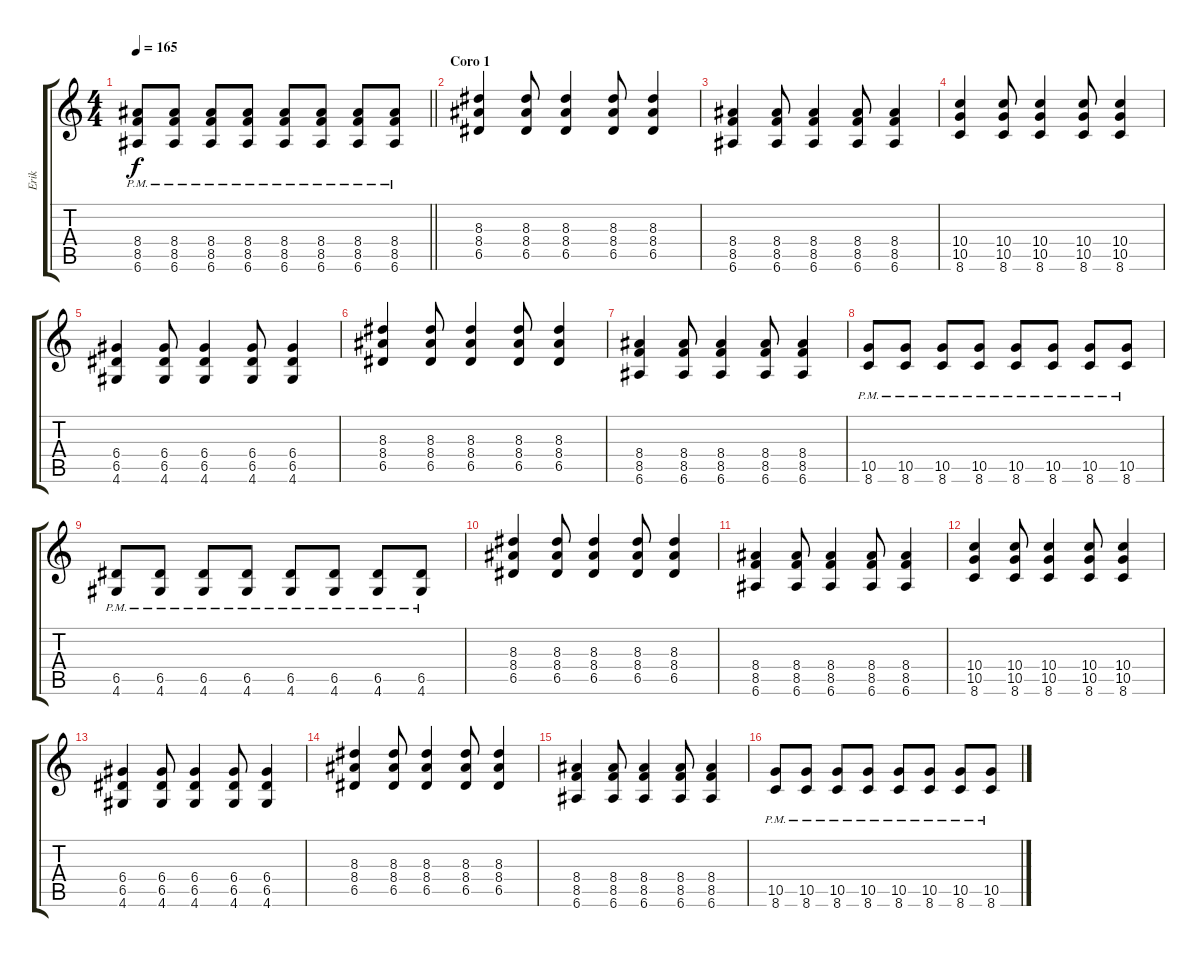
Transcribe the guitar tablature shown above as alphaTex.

\track ("Erik" "Erik") {instrument distortionguitar}
\staff {score tabs}
\tuning (E4 B3 G3 D3 A2 E2) {hide}
\ts (4 4)
\tempo 165
\clef g2
\barLineRight lightlight
\ks c
(8.4{pm} 8.5{pm} 6.6{pm}).8{dy f} (8.4{pm} 8.5{pm} 6.6{pm}).8 (8.4{pm} 8.5{pm} 6.6{pm}).8 (8.4{pm} 8.5{pm} 6.6{pm}).8 (8.4{pm} 8.5{pm} 6.6{pm}).8 (8.4{pm} 8.5{pm} 6.6{pm}).8 (8.4{pm} 8.5{pm} 6.6{pm}).8 (8.4{pm} 8.5{pm} 6.6{pm}).8 |
\section ("" "Coro 1")
(8.3 8.4 6.5).4{volume 12} (8.3 8.4 6.5).8 (8.3 8.4 6.5).4 (8.3 8.4 6.5).8 (8.3 8.4 6.5).4 |
(8.4 8.5 6.6).4 (8.4 8.5 6.6).8 (8.4 8.5 6.6).4 (8.4 8.5 6.6).8 (8.4 8.5 6.6).4 |
(10.4 10.5 8.6).4 (10.4 10.5 8.6).8 (10.4 10.5 8.6).4 (10.4 10.5 8.6).8 (10.4 10.5 8.6).4 |
(6.4 6.5 4.6).4 (6.4 6.5 4.6).8 (6.4 6.5 4.6).4 (6.4 6.5 4.6).8 (6.4 6.5 4.6).4 |
(8.3 8.4 6.5).4 (8.3 8.4 6.5).8 (8.3 8.4 6.5).4 (8.3 8.4 6.5).8 (8.3 8.4 6.5).4 |
(8.4 8.5 6.6).4 (8.4 8.5 6.6).8 (8.4 8.5 6.6).4 (8.4 8.5 6.6).8 (8.4 8.5 6.6).4 |
(10.5{pm} 8.6{pm}).8 (10.5{pm} 8.6{pm}).8 (10.5{pm} 8.6{pm}).8 (10.5{pm} 8.6{pm}).8 (10.5{pm} 8.6{pm}).8 (10.5{pm} 8.6{pm}).8 (10.5{pm} 8.6{pm}).8 (10.5{pm} 8.6{pm}).8 |
(6.5{pm} 4.6{pm}).8 (6.5{pm} 4.6{pm}).8 (6.5{pm} 4.6{pm}).8 (6.5{pm} 4.6{pm}).8 (6.5{pm} 4.6{pm}).8 (6.5{pm} 4.6).8 (6.5{pm} 4.6).8 (6.5{pm} 4.6).8 |
(8.3 8.4 6.5).4 (8.3 8.4 6.5).8 (8.3 8.4 6.5).4 (8.3 8.4 6.5).8 (8.3 8.4 6.5).4 |
(8.4 8.5 6.6).4 (8.4 8.5 6.6).8 (8.4 8.5 6.6).4 (8.4 8.5 6.6).8 (8.4 8.5 6.6).4 |
(10.4 10.5 8.6).4 (10.4 10.5 8.6).8 (10.4 10.5 8.6).4 (10.4 10.5 8.6).8 (10.4 10.5 8.6).4 |
(6.4 6.5 4.6).4 (6.4 6.5 4.6).8 (6.4 6.5 4.6).4 (6.4 6.5 4.6).8 (6.4 6.5 4.6).4 |
(8.3 8.4 6.5).4 (8.3 8.4 6.5).8 (8.3 8.4 6.5).4 (8.3 8.4 6.5).8 (8.3 8.4 6.5).4 |
(8.4 8.5 6.6).4 (8.4 8.5 6.6).8 (8.4 8.5 6.6).4 (8.4 8.5 6.6).8 (8.4 8.5 6.6).4 |
(10.5{pm} 8.6{pm}).8 (10.5{pm} 8.6{pm}).8 (10.5{pm} 8.6{pm}).8 (10.5{pm} 8.6{pm}).8 (10.5{pm} 8.6{pm}).8 (10.5{pm} 8.6{pm}).8 (10.5{pm} 8.6{pm}).8 (10.5{pm} 8.6{pm}).8
